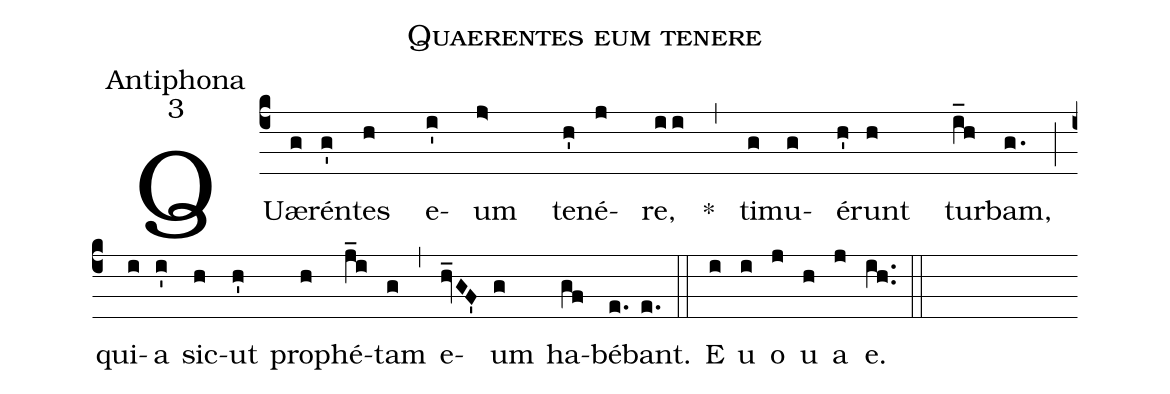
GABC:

name:Quaerentes eum tenere;
office-part:Antiphona;
mode:3;
%%
(c4) QUæ(g)rén(g')tes(h) e(i')um(j>) te(h')né(j)re,(ii) *(,) ti(g)mu(g)é(h')runt(h) tur(i_h)bam,(g.) (;z) qui(i)a(i') sic(h)ut(h') pro(h)phé(j_i)tam(g) (,) e(hv_GF')um(g) ha(gf)bé(e.)bant.(e.) (::) E(i) u(i) o(j) u(h) a(j) e.(ih..) (::)
